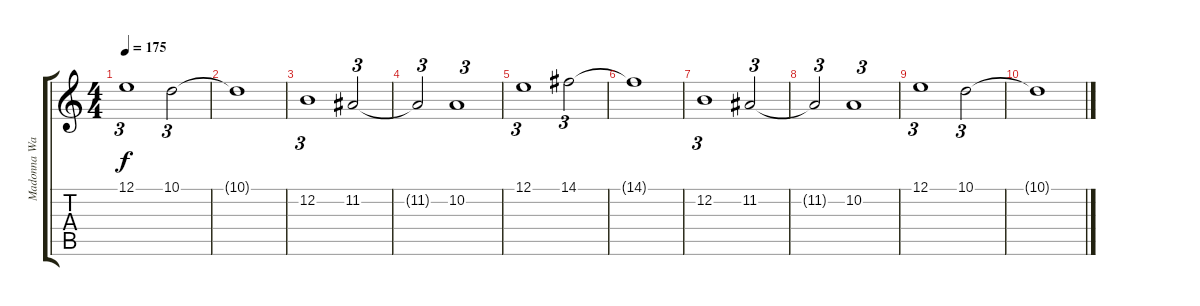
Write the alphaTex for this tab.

\track ("Madonna Wayne Gacy" "Madonna Wa") {instrument synthstrings1}
\staff {score tabs}
\tuning (E4 B3 G3 D3 A2 E2) {hide}
\ts (4 4)
\tempo 175
\clef g2
\ks c
12.1.1{tu (3 2) dy f} 10.1.2{tu (3 2)} |
10.1{t}.1 |
12.2.1{tu (3 2)} 11.2.2{tu (3 2)} |
11.2{t}.2{tu (3 2)} 10.2.1{tu (3 2)} |
12.1.1{tu (3 2)} 14.1.2{tu (3 2)} |
14.1{t}.1 |
12.2.1{tu (3 2)} 11.2.2{tu (3 2)} |
11.2{t}.2{tu (3 2)} 10.2.1{tu (3 2)} |
12.1.1{tu (3 2)} 10.1.2{tu (3 2)} |
10.1{t}.1
